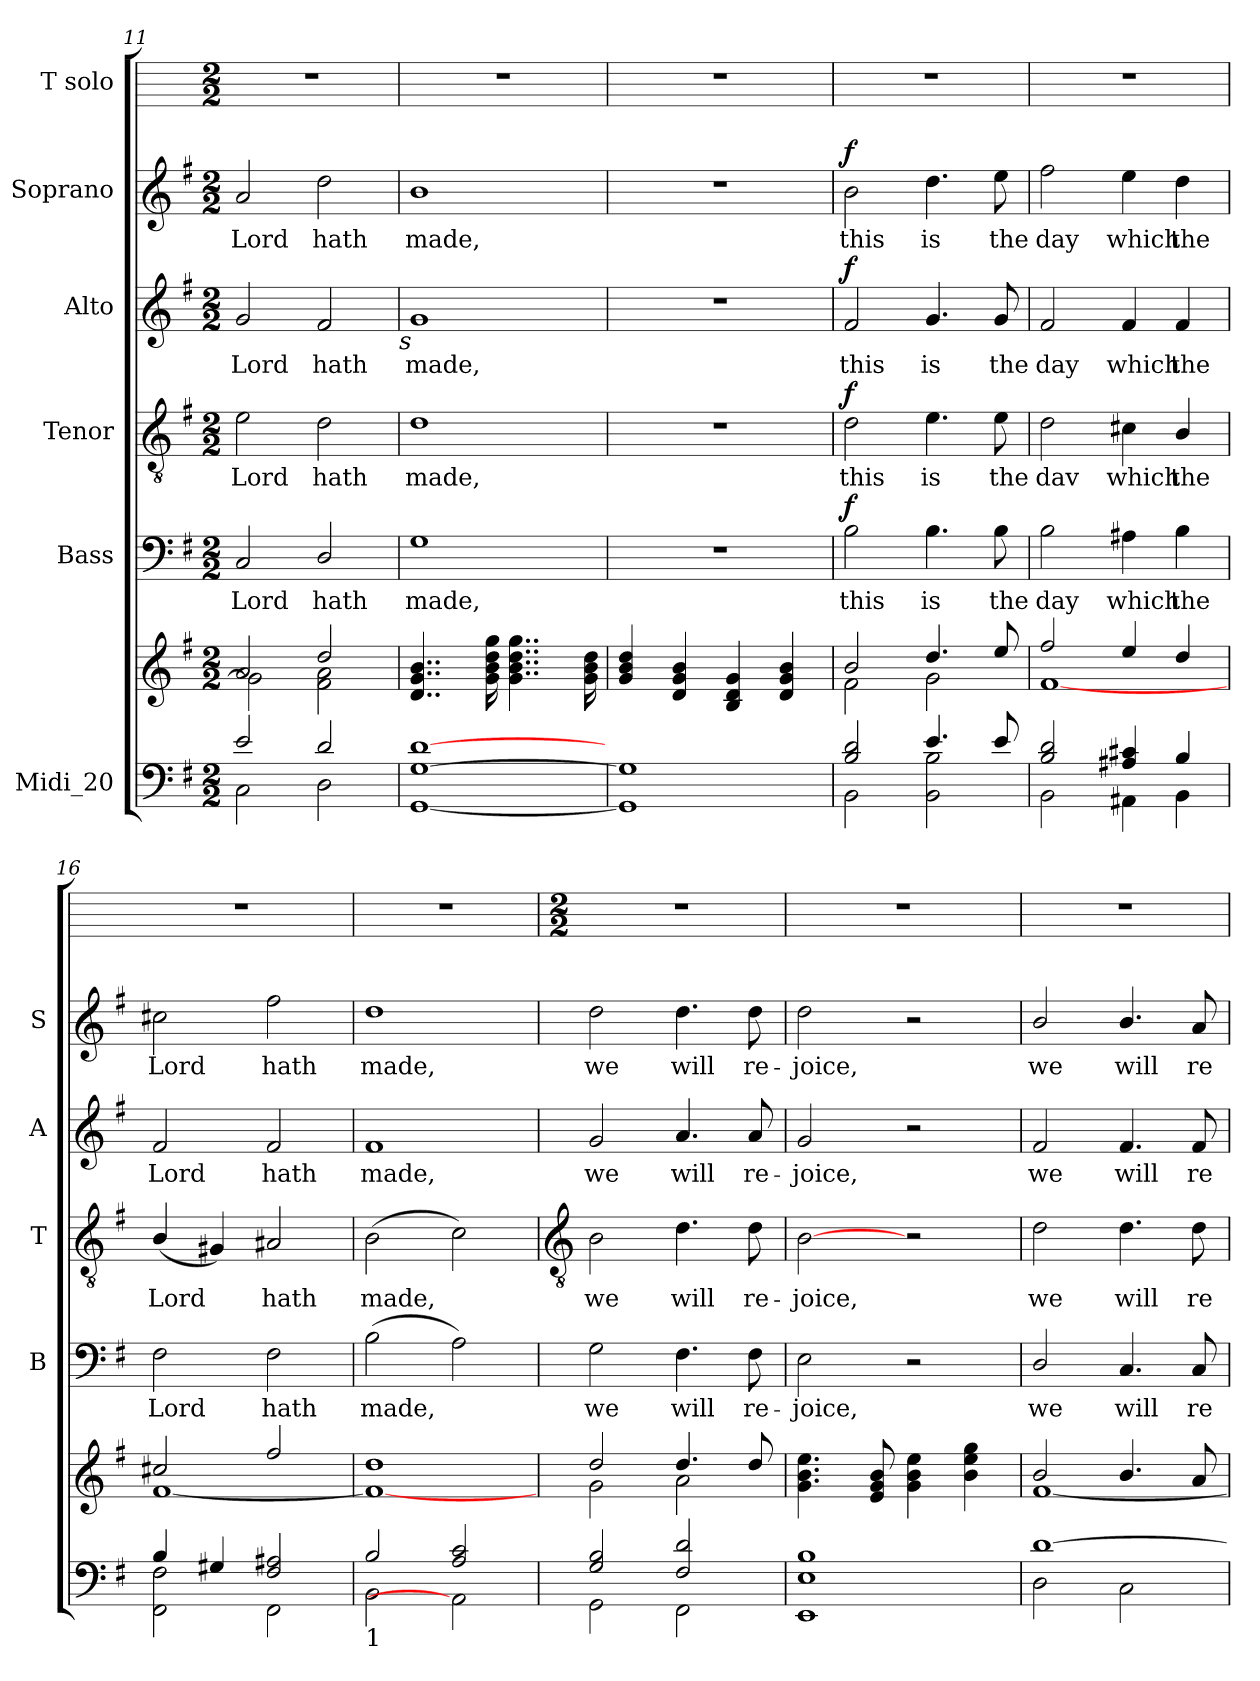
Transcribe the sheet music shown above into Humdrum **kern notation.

**kern	**kern	**kern	**text	**dynam	**kern	**text	**dynam	**kern	**text	**dynam	**kern	**text	**dynam	**kern
*part6	*part6	*part5	*part5	*part5	*part4	*part4	*part4	*part3	*part3	*part3	*part2	*part2	*part2	*part1
*staff7	*staff6	*staff5	*staff5	*staff5	*staff4	*staff4	*staff4	*staff3	*staff3	*staff3	*staff2	*staff2	*staff2	*staff1
*I"Midi_20	*	*I"Bass	*	*	*I"Tenor	*	*	*I"Alto	*	*	*I"Soprano	*	*	*I"T solo
*	*	*I'B	*	*	*I'T	*	*	*I'A	*	*	*I'S	*	*	*
*clefF4	*clefG2	*clefF4	*	*	*clefGv2	*	*	*clefG2	*	*	*clefG2	*	*	*
*k[f#]	*k[f#]	*k[f#]	*	*	*k[f#]	*	*	*k[f#]	*	*	*k[f#]	*	*	*
*G:	*G:	*G:	*	*	*G:	*	*	*G:	*	*	*G:	*	*	*
*M2/2	*M2/2	*M2/2	*	*	*M2/2	*	*	*M2/2	*	*	*M2/2	*	*	*M2/2
=11	=11	=11	=11	=11	=11	=11	=11	=11	=11	=11	=11	=11	=11	=11
*^	*^	*	*	*	*	*	*	*	*	*	*	*	*	*
!	!	!	!	!	!LO:LY:b	!	!	!LO:LY:b	!	!	!LO:LY:b	!	!	!LO:LY:b	!	!
2e/	2C\	2a/	2g\]	2C	Lord	.	2e	Lord	.	2g	Lord	.	2a	Lord	.	1r
!	!	!	!	!	!LO:LY:b	!	!	!LO:LY:b	!	!	!LO:LY:b	!	!	!LO:LY:b	!	!
2d/	2D\	2dd/	2f#\ 2a\	2D/	hath	.	2d	hath	.	2f#	hath	.	2dd	hath	.	.
!	!	!	!	!	!	!	!	!	!	!LO:TX:b:i:t=s	!	!	!	!	!	!
=12	=12	=12	=12	=12	=12	=12	=12	=12	=12	=12	=12	=12	=12	=12	=12	=12
!	!	!	!	!	!LO:LY:b	!	!	!LO:LY:b	!	!	!LO:LY:b	!	!	!LO:LY:b	!	!
[1G/ [1d/	[1GG\	4..d/ 4..g/ 4..b/	2ryy	1G	made,	.	1d	made,	.	1g	made,	.	1b	made,	.	1r
.	.	16g\ 16b\ 16dd\ 16gg\	.	.	.	.	.	.	.	.	.	.	.	.	.	.
.	.	4..g\ 4..b\ 4..dd\ 4..gg\	2ryy	.	.	.	.	.	.	.	.	.	.	.	.	.
.	.	16g\ 16b\ 16dd\	.	.	.	.	.	.	.	.	.	.	.	.	.	.
=13	=13	=13	=13	=13	=13	=13	=13	=13	=13	=13	=13	=13	=13	=13	=13	=13
1G/]	1GG\]	4g/ 4b/ 4dd/	2ryy	1r	.	.	1r	.	.	1r	.	.	1r	.	.	1r
.	.	4d/ 4g/ 4b/	.	.	.	.	.	.	.	.	.	.	.	.	.	.
.	.	4B/ 4d/ 4g/	2ryy	.	.	.	.	.	.	.	.	.	.	.	.	.
.	.	4d/ 4g/ 4b/	.	.	.	.	.	.	.	.	.	.	.	.	.	.
=14	=14	=14	=14	=14	=14	=14	=14	=14	=14	=14	=14	=14	=14	=14	=14	=14
!	!	!	!	!	!LO:LY:b	!LO:DY:b	!	!LO:LY:b	!LO:DY:b	!	!LO:LY:b	!LO:DY:b	!	!LO:LY:b	!LO:DY:b	!
2B/ 2d/	2BB\	2b/	2f#\	2B	this	f	2d	this	f	2f#	this	f	2b	this	f	1r
!	!	!	!	!	!LO:LY:b	!	!	!LO:LY:b	!	!	!LO:LY:b	!	!	!LO:LY:b	!	!
4.e/	2BB\ 2B\	4.dd/	2g\	4.B	is	.	4.e	is	.	4.g	is	.	4.dd	is	.	.
!	!	!	!	!	!LO:LY:b	!	!	!LO:LY:b	!	!	!LO:LY:b	!	!	!LO:LY:b	!	!
8e/	.	8ee/	.	8B	the	.	8e	the	.	8g	the	.	8ee	the	.	.
=15	=15	=15	=15	=15	=15	=15	=15	=15	=15	=15	=15	=15	=15	=15	=15	=15
!	!	!	!	!	!LO:LY:b	!	!	!LO:LY:b	!	!	!LO:LY:b	!	!	!LO:LY:b	!	!
2B/ 2d/	2BB\	2ff#/	[1f#\	2B	day	.	2d	dav	.	2f#	day	.	2ff#	day	.	1r
!	!	!	!	!	!LO:LY:b	!	!	!LO:LY:b	!	!	!LO:LY:b	!	!	!LO:LY:b	!	!
4A#X/ 4c#X/	4AA#X\	4ee/	.	4A#X	which	.	4c#X	which	.	4f#	which	.	4ee	which	.	.
!	!	!	!	!	!LO:LY:b	!	!	!LO:LY:b	!	!	!LO:LY:b	!	!	!LO:LY:b	!	!
4B/	4BB\	4dd/	.	4B	the	.	4B/	the	.	4f#	the	.	4dd	the	.	.
=16	=16	=16	=16	=16	=16	=16	=16	=16	=16	=16	=16	=16	=16	=16	=16	=16
!	!	!	!	!	!LO:LY:b	!	!	!LO:LY:b	!	!	!LO:LY:b	!	!	!LO:LY:b	!	!
4B/	2FF#\ 2F#\	2cc#X/	[1f#\	2F#	Lord	.	(<4B/	Lord	.	2f#	Lord	.	2cc#X	Lord	.	1r
4G#X/	.	.	.	.	.	.	4G#X)	.	.	.	.	.	.	.	.	.
!	!	!	!	!	!LO:LY:b	!	!	!LO:LY:b	!	!	!LO:LY:b	!	!	!LO:LY:b	!	!
2F#/ 2A#X/	2FF#\	2ff#/	.	2F#	hath	.	2A#X	hath	.	2f#	hath	.	2ff#	hath	.	.
=17	=17	=17	=17	=17	=17	=17	=17	=17	=17	=17	=17	=17	=17	=17	=17	=17
!LO:TX:b:t=1	!	!	!	!	!	!	!	!	!	!	!	!	!	!	!	!
!	!	!	!	!	!LO:LY:b	!	!	!LO:LY:b	!	!	!LO:LY:b	!	!	!LO:LY:b	!	!
2B/	2BB\	1dd/	1f#\_	(>2B	made,	.	(>2B	made,	.	1f#	made,	.	1dd	made,	.	1r
2A/ 2c/	2AA\]	.	.	2A)	.	.	2c)	.	.	.	.	.	.	.	.	.
!!LO:LB:g=z
=18	=18	=18	=18	=18	=18	=18	=18	=18	=18	=18	=18	=18	=18	=18	=18	=18
*	*	*	*	*	*	*	*clefGv2	*	*	*	*	*	*	*	*	*
*	*	*	*	*	*	*	*	*	*	*	*	*	*	*	*	*M2/2
!	!	!	!	!	!LO:LY:b	!	!	!LO:LY:b	!	!	!LO:LY:b	!	!	!LO:LY:b	!	!
2G/ 2B/	2GG\	2dd/	2g\	2G	we	.	2B	we	.	2g	we	.	2dd	we	.	1r
!	!	!	!	!	!LO:LY:b	!	!	!LO:LY:b	!	!	!LO:LY:b	!	!	!LO:LY:b	!	!
2F#/ 2d/	2FF#\	4.dd/	2a\	4.F#	will	.	4.d	will	.	4.a	will	.	4.dd	will	.	.
!	!	!	!	!	!LO:LY:b	!	!	!LO:LY:b	!	!	!LO:LY:b	!	!	!LO:LY:b	!	!
.	.	8dd/	.	8F#	re-	.	8d	re-	.	8a	re-	.	8dd	re-	.	.
=19	=19	=19	=19	=19	=19	=19	=19	=19	=19	=19	=19	=19	=19	=19	=19	=19
!	!	!	!	!	!LO:LY:b	!	!	!LO:LY:b	!	!	!LO:LY:b	!	!	!LO:LY:b	!	!
1E/ 1B/	1EE\	4.g\ 4.b\ 4.ee\	2ryy	2E	-joice,	.	[2B	-joice,	.	2g	-joice,	.	2dd	-joice,	.	1r
.	.	8e/ 8g/ 8b/	.	.	.	.	.	.	.	.	.	.	.	.	.	.
.	.	4g\ 4b\ 4ee\	2ryy	2r	.	.	2r	.	.	2r	.	.	2r	.	.	.
.	.	4b\ 4ee\ 4gg\	.	.	.	.	.	.	.	.	.	.	.	.	.	.
=20	=20	=20	=20	=20	=20	=20	=20	=20	=20	=20	=20	=20	=20	=20	=20	=20
!	!	!	!	!	!LO:LY:b	!	!	!LO:LY:b	!	!	!LO:LY:b	!	!	!LO:LY:b	!	!
[1d/	2D\	2b/	[1f#\	2D/	we	.	2d	we	.	2f#	we	.	2b/	we	.	1r
!	!	!	!	!	!LO:LY:b	!	!	!LO:LY:b	!	!	!LO:LY:b	!	!	!LO:LY:b	!	!
.	2C\	4.b/	.	4.C	will	.	4.d	will	.	4.f#	will	.	4.b/	will	.	.
!	!	!	!	!	!LO:LY:b	!	!	!LO:LY:b	!	!	!LO:LY:b	!	!	!LO:LY:b	!	!
.	.	8a/	.	8C	re-	.	8d	re-	.	8f#	re-	.	8a	re-	.	.
*v	*v	*	*	*	*	*	*	*	*	*	*	*	*	*	*	*
*	*v	*v	*	*	*	*	*	*	*	*	*	*	*	*	*
=	=	=	=	=	=	=	=	=	=	=	=	=	=	=
*-	*-	*-	*-	*-	*-	*-	*-	*-	*-	*-	*-	*-	*-	*-
